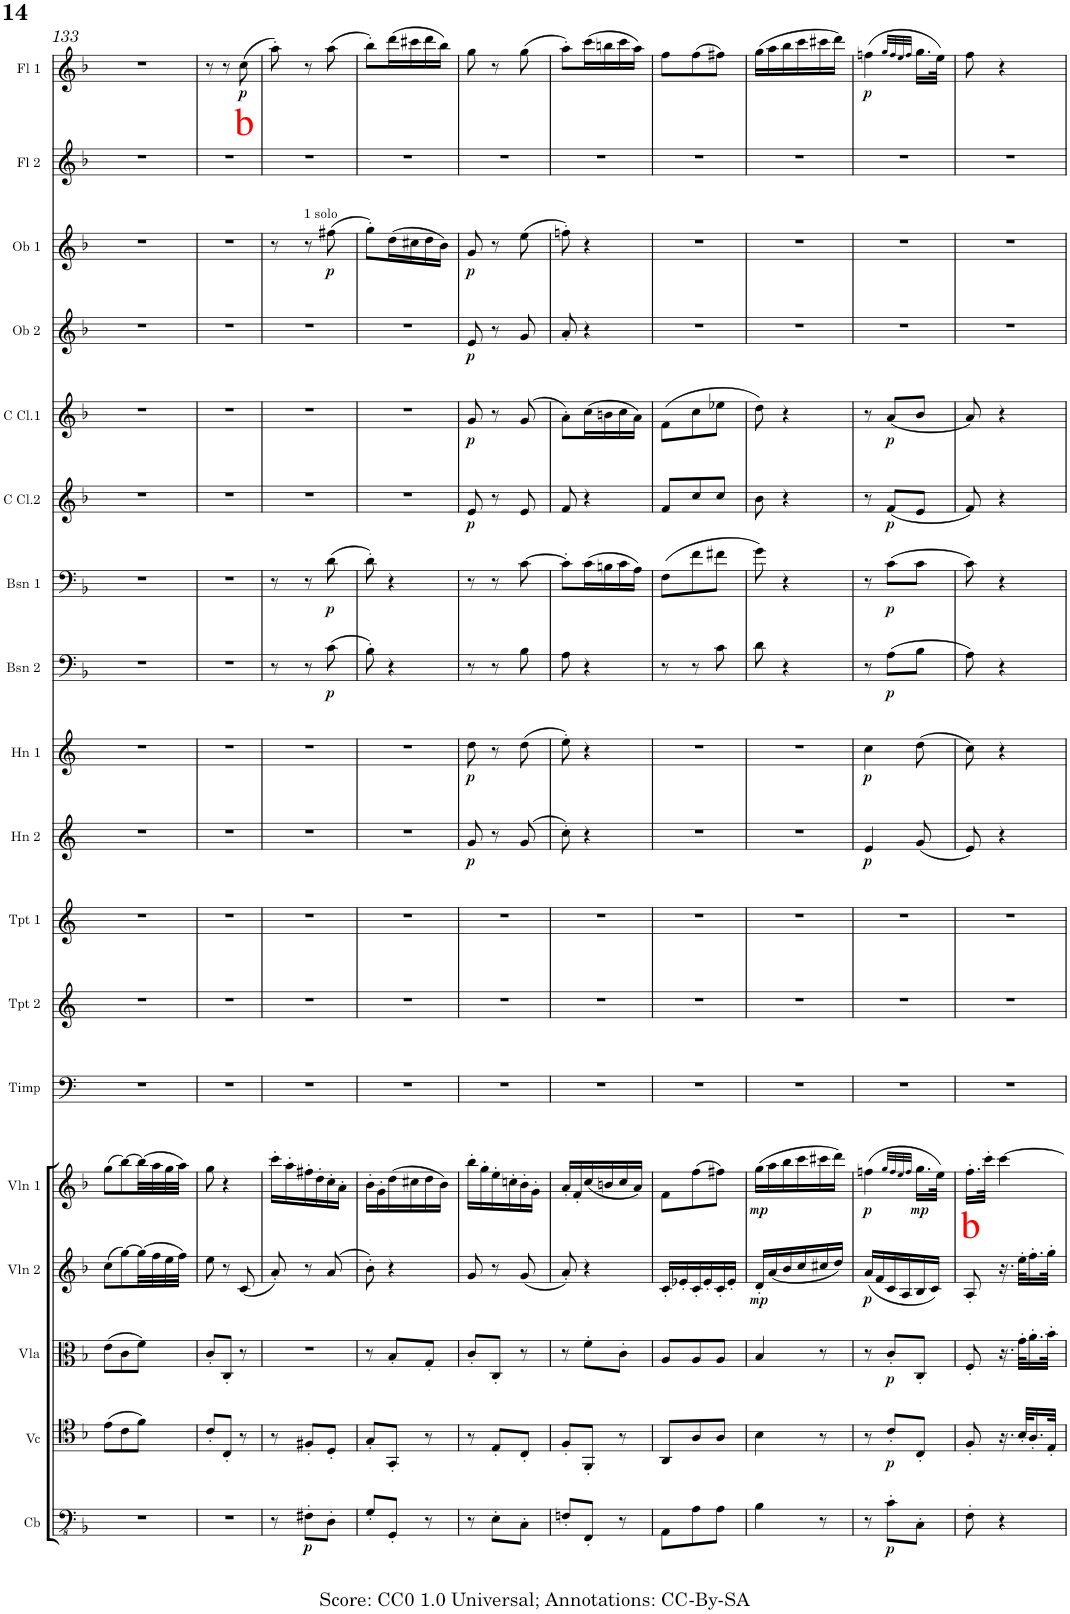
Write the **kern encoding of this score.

**kern	**dynam	**kern	**dynam	**kern	**dynam	**kern	**dynam	**kern	**text	**dynam	**kern	**kern	**kern	**kern	**dynam	**kern	**dynam	**kern	**dynam	**kern	**dynam	**kern	**dynam	**kern	**dynam	**kern	**dynam	**kern	**dynam	**kern	**kern	**text	**dynam
*part18	*part18	*part17	*part17	*part16	*part16	*part15	*part15	*part14	*part14	*part14	*part13	*part12	*part11	*part10	*part10	*part9	*part9	*part8	*part8	*part7	*part7	*part6	*part6	*part5	*part5	*part4	*part4	*part3	*part3	*part2	*part1	*part1	*part1
*staff18	*staff18	*staff17	*staff17	*staff16	*staff16	*staff15	*staff15	*staff14	*staff14	*staff14	*staff13	*staff12	*staff11	*staff10	*staff10	*staff9	*staff9	*staff8	*staff8	*staff7	*staff7	*staff6	*staff6	*staff5	*staff5	*staff4	*staff4	*staff3	*staff3	*staff2	*staff1	*staff1	*staff1
*I"Contrabass	*	*I"Violoncello	*	*I"Viola	*	*I"Violin 2	*	*I"Violin 1	*	*	*I"Timpani	*I"C Trumpet 2	*I"C Trumpet 1	*I"F Horn 2	*	*I"F Horn 1	*	*I"Bassoon 2	*	*I"Bassoon 1	*	*I"C Clarinet 2	*	*I"C Clarinet 1	*	*I"Oboe 2	*	*I"Oboe 1	*	*I"Flute 2	*I"Flute 1	*	*
*I'Cb	*	*I'Vc	*	*I'Vla	*	*I'Vln 2	*	*I'Vln 1	*	*	*I'Timp	*I'Tpt 2	*I'Tpt 1	*I'Hn 2	*	*I'Hn 1	*	*I'Bsn 2	*	*I'Bsn 1	*	*I'C Cl.2	*	*I'C Cl.1	*	*I'Ob 2	*	*I'Ob 1	*	*I'Fl 2	*I'Fl 1	*	*
!!LO:PB:g=z
*clefFv4	*	*clefC4	*	*clefC3	*	*clefG2	*	*clefG2	*	*	*clefF4	*clefG2	*clefG2	*clefG2	*	*clefG2	*	*clefF4	*	*clefF4	*	*clefG2	*	*clefG2	*	*clefG2	*	*clefG2	*	*clefG2	*clefG2	*	*
*	*	*	*	*	*	*	*	*	*	*	*	*	*	*Trd4c7	*	*Trd4c7	*	*	*	*	*	*Trd1c2	*	*Trd1c2	*	*	*	*	*	*	*	*	*
*k[b-]	*	*k[b-]	*	*k[b-]	*	*k[b-]	*	*k[b-]	*	*	*k[]	*k[]	*k[]	*k[]	*	*k[]	*	*k[b-]	*	*k[b-]	*	*k[b-]	*	*k[b-]	*	*k[b-]	*	*k[b-]	*	*k[b-]	*k[b-]	*	*
*F:	*	*F:	*	*F:	*	*F:	*	*F:	*	*	*	*	*	*	*	*	*	*F:	*	*F:	*	*F:	*	*F:	*	*F:	*	*F:	*	*F:	*F:	*	*
*M3/8	*	*M3/8	*	*M3/8	*	*M3/8	*	*M3/8	*	*	*M3/8	*M3/8	*M3/8	*M3/8	*	*M3/8	*	*M3/8	*	*M3/8	*	*M3/8	*	*M3/8	*	*M3/8	*	*M3/8	*	*M3/8	*M3/8	*	*
=133	=133	=133	=133	=133	=133	=133	=133	=133	=133	=133	=133	=133	=133	=133	=133	=133	=133	=133	=133	=133	=133	=133	=133	=133	=133	=133	=133	=133	=133	=133	=133	=133	=133
4.r	.	(8e\L	.	(8e\L	.	(8cc\L	.	(8gg\L	.	.	4.r	4.r	4.r	4.r	.	4.r	.	4.r	.	4.r	.	4.r	.	4.r	.	4.r	.	4.r	.	4.r	4.r	.	.
.	.	8c\	.	8c\	.	[8gg\)	.	[8bb-\)	.	.	.	.	.	.	.	.	.	.	.	.	.	.	.	.	.	.	.	.	.	.	.	.	.
.	.	8f\J)	.	8f\J)	.	(32gg\LL]	.	(32bb-\LL]	.	.	.	.	.	.	.	.	.	.	.	.	.	.	.	.	.	.	.	.	.	.	.	.	.
.	.	.	.	.	.	32ff\	.	32aa\	.	.	.	.	.	.	.	.	.	.	.	.	.	.	.	.	.	.	.	.	.	.	.	.	.
.	.	.	.	.	.	32ee\	.	32gg\	.	.	.	.	.	.	.	.	.	.	.	.	.	.	.	.	.	.	.	.	.	.	.	.	.
.	.	.	.	.	.	32ff\JJJ)	.	32aa\JJJ)	.	.	.	.	.	.	.	.	.	.	.	.	.	.	.	.	.	.	.	.	.	.	.	.	.
=134	=134	=134	=134	=134	=134	=134	=134	=134	=134	=134	=134	=134	=134	=134	=134	=134	=134	=134	=134	=134	=134	=134	=134	=134	=134	=134	=134	=134	=134	=134	=134	=134	=134
4.r	.	8c'/L	.	8c'/L	.	8ee\	.	8gg\	.	.	4.r	4.r	4.r	4.r	.	4.r	.	4.r	.	4.r	.	4.r	.	4.r	.	4.r	.	4.r	.	4.r	8r	.	.
.	.	8C'/J	.	8C'/J	.	8r	.	4r	.	.	.	.	.	.	.	.	.	.	.	.	.	.	.	.	.	.	.	.	.	.	8r	.	.
!	!	!	!	!	!	!	!	!	!	!	!	!	!	!	!	!	!	!	!	!	!	!	!	!	!	!	!	!	!	!	!	!LO:LY:b:color=#FF0000	!LO:DY:b
.	.	8r	.	8r	.	(8c/	.	.	.	.	.	.	.	.	.	.	.	.	.	.	.	.	.	.	.	.	.	.	.	.	(8cc\	b	p
=135	=135	=135	=135	=135	=135	=135	=135	=135	=135	=135	=135	=135	=135	=135	=135	=135	=135	=135	=135	=135	=135	=135	=135	=135	=135	=135	=135	=135	=135	=135	=135	=135	=135
8r	.	8r	.	4.r	.	8a'/)	.	16ccc'\LL	.	.	4.r	4.r	4.r	4.r	.	4.r	.	8r	.	8r	.	4.r	.	4.r	.	4.r	.	8r	.	4.r	8aa'\)	.	.
.	.	.	.	.	.	.	.	16aa'\	.	.	.	.	.	.	.	.	.	.	.	.	.	.	.	.	.	.	.	.	.	.	.	.	.
!	!	!	!	!	!	!	!	!	!	!	!	!	!	!	!	!	!	!	!	!	!	!	!	!	!	!	!	!LO:TX:a:t=1 solo	!	!	!	!	!
!	!LO:DY:b	!	!	!	!	!	!	!	!	!	!	!	!	!	!	!	!	!	!	!	!	!	!	!	!	!	!	!	!	!	!	!	!
8FF#X'\L	p	8F#X'/L	.	.	.	8r	.	16ff#X'\	.	.	.	.	.	.	.	.	.	8r	.	8r	.	.	.	.	.	.	.	8r	.	.	8r	.	.
.	.	.	.	.	.	.	.	16dd'\	.	.	.	.	.	.	.	.	.	.	.	.	.	.	.	.	.	.	.	.	.	.	.	.	.
!	!	!	!	!	!	!	!	!	!	!	!	!	!	!	!	!	!	!	!LO:DY:b	!	!LO:DY:b	!	!	!	!	!	!	!	!LO:DY:b	!	!	!	!
8DD'\J	.	8D'/J	.	.	.	(8a/	.	16cc'\	.	.	.	.	.	.	.	.	.	(8c\	p	(8d\	p	.	.	.	.	.	.	(8ff#X\	p	.	(8aa\	.	.
.	.	.	.	.	.	.	.	16a'\JJ	.	.	.	.	.	.	.	.	.	.	.	.	.	.	.	.	.	.	.	.	.	.	.	.	.
=136	=136	=136	=136	=136	=136	=136	=136	=136	=136	=136	=136	=136	=136	=136	=136	=136	=136	=136	=136	=136	=136	=136	=136	=136	=136	=136	=136	=136	=136	=136	=136	=136	=136
8GG'/L	.	8G'/L	.	8r	.	8b-'\)	.	16b-'\LL	.	.	4.r	4.r	4.r	4.r	.	4.r	.	8B-'\)	.	8d'\)	.	4.r	.	4.r	.	4.r	.	8gg'\L)	.	4.r	8bb-'\L)	.	.
.	.	.	.	.	.	.	.	16g'\	.	.	.	.	.	.	.	.	.	.	.	.	.	.	.	.	.	.	.	.	.	.	.	.	.
8GGG'/J	.	8GG'/J	.	8B-'/L	.	4r	.	(16dd\	.	.	.	.	.	.	.	.	.	4r	.	4r	.	.	.	.	.	.	.	(16dd\L	.	.	(16ddd\L	.	.
.	.	.	.	.	.	.	.	16cc#X\	.	.	.	.	.	.	.	.	.	.	.	.	.	.	.	.	.	.	.	16cc#X\	.	.	16ccc#X\	.	.
8r	.	8r	.	8G'/J	.	.	.	16dd\	.	.	.	.	.	.	.	.	.	.	.	.	.	.	.	.	.	.	.	16dd\	.	.	16ddd\	.	.
.	.	.	.	.	.	.	.	16b-\JJ)	.	.	.	.	.	.	.	.	.	.	.	.	.	.	.	.	.	.	.	16b-\JJ)	.	.	16bb-\JJ)	.	.
=137	=137	=137	=137	=137	=137	=137	=137	=137	=137	=137	=137	=137	=137	=137	=137	=137	=137	=137	=137	=137	=137	=137	=137	=137	=137	=137	=137	=137	=137	=137	=137	=137	=137
!	!	!	!	!	!	!	!	!	!	!	!	!	!	!	!LO:DY:b	!	!LO:DY:b	!	!	!	!	!	!LO:DY:b	!	!LO:DY:b	!	!LO:DY:b	!	!LO:DY:b	!	!	!	!
8r	.	8r	.	8c'/L	.	8g/	.	16bb-'\LL	.	.	4.r	4.r	4.r	8g/	p	8dd\	p	8r	.	8r	.	8e/	p	8g/	p	8e/	p	8g/	p	4.r	8gg\	.	.
.	.	.	.	.	.	.	.	16gg'\	.	.	.	.	.	.	.	.	.	.	.	.	.	.	.	.	.	.	.	.	.	.	.	.	.
8EE'\L	.	8E'/L	.	8C'/J	.	8r	.	16ee'\	.	.	.	.	.	8r	.	8r	.	8r	.	8r	.	8r	.	8r	.	8r	.	8r	.	.	8r	.	.
.	.	.	.	.	.	.	.	16ccn'\	.	.	.	.	.	.	.	.	.	.	.	.	.	.	.	.	.	.	.	.	.	.	.	.	.
8CC'\J	.	8C'/J	.	8r	.	(8g/	.	16b-'\	.	.	.	.	.	(8g/	.	(8dd\	.	8B-\	.	[8c\	.	8e/	.	(8g/	.	8g/	.	(8ee\	.	.	(8gg\	.	.
.	.	.	.	.	.	.	.	16g'\JJ	.	.	.	.	.	.	.	.	.	.	.	.	.	.	.	.	.	.	.	.	.	.	.	.	.
=138	=138	=138	=138	=138	=138	=138	=138	=138	=138	=138	=138	=138	=138	=138	=138	=138	=138	=138	=138	=138	=138	=138	=138	=138	=138	=138	=138	=138	=138	=138	=138	=138	=138
8FFn'/L	.	8F'/L	.	8r	.	8a'/)	.	16a'/LL	.	.	4.r	4.r	4.r	8cc'\)	.	8ee'\)	.	8A\	.	8c'\L]	.	8f/	.	8a'\L)	.	8a'/	.	8ffn'\)	.	4.r	8aa'\L)	.	.
.	.	.	.	.	.	.	.	16f'/	.	.	.	.	.	.	.	.	.	.	.	.	.	.	.	.	.	.	.	.	.	.	.	.	.
8FFF'/J	.	8FF'/J	.	8f'\L	.	4r	.	(16cc/	.	.	.	.	.	4r	.	4r	.	4r	.	(16c\L	.	4r	.	(16cc\L	.	4r	.	4r	.	.	(16ccc\L	.	.
.	.	.	.	.	.	.	.	16bn/	.	.	.	.	.	.	.	.	.	.	.	16Bn\	.	.	.	16bn\	.	.	.	.	.	.	16bbn\	.	.
8r	.	8r	.	8c'\J	.	.	.	16cc/	.	.	.	.	.	.	.	.	.	.	.	16c\	.	.	.	16cc\	.	.	.	.	.	.	16ccc\	.	.
.	.	.	.	.	.	.	.	16a/JJ)	.	.	.	.	.	.	.	.	.	.	.	16A\JJ)	.	.	.	16a\JJ)	.	.	.	.	.	.	16aa\JJ)	.	.
=139	=139	=139	=139	=139	=139	=139	=139	=139	=139	=139	=139	=139	=139	=139	=139	=139	=139	=139	=139	=139	=139	=139	=139	=139	=139	=139	=139	=139	=139	=139	=139	=139	=139
8AAA\L	.	8AA/L	.	8A/L	.	16c'/LL	.	8f\L	.	.	4.r	4.r	4.r	4.r	.	4.r	.	8r	.	(8F\L	.	8f/L	.	(8f\L	.	4.r	.	4.r	.	4.r	8ff\L	.	.
.	.	.	.	.	.	16e-X'/	.	.	.	.	.	.	.	.	.	.	.	.	.	.	.	.	.	.	.	.	.	.	.	.	.	.	.
8AA\	.	8A/	.	8A/	.	16c'/	.	(8ff\	.	.	.	.	.	.	.	.	.	8r	.	8f\	.	8cc/	.	8cc\	.	.	.	.	.	.	(8ff\	.	.
.	.	.	.	.	.	16e-'/	.	.	.	.	.	.	.	.	.	.	.	.	.	.	.	.	.	.	.	.	.	.	.	.	.	.	.
8AA\J	.	8A/J	.	8A/J	.	16c'/	.	8ff#X\J)	.	.	.	.	.	.	.	.	.	8c\	.	8f#X\J	.	8cc/J	.	8ee-X\J	.	.	.	.	.	.	8ff#X\J)	.	.
.	.	.	.	.	.	16e-'/JJ	.	.	.	.	.	.	.	.	.	.	.	.	.	.	.	.	.	.	.	.	.	.	.	.	.	.	.
=140	=140	=140	=140	=140	=140	=140	=140	=140	=140	=140	=140	=140	=140	=140	=140	=140	=140	=140	=140	=140	=140	=140	=140	=140	=140	=140	=140	=140	=140	=140	=140	=140	=140
!	!	!	!	!	!	!	!LO:DY:b	!	!	!LO:DY:b	!	!	!	!	!	!	!	!	!	!	!	!	!	!	!	!	!	!	!	!	!	!	!
4BB-\	.	4B-\	.	4B-/	.	16d'/LL	mp	(16gg\LL	.	mp	4.r	4.r	4.r	4.r	.	4.r	.	8d\	.	8g\)	.	8b-\	.	8dd\)	.	4.r	.	4.r	.	4.r	(16gg\LL	.	.
.	.	.	.	.	.	(16a/	.	16aa\	.	.	.	.	.	.	.	.	.	.	.	.	.	.	.	.	.	.	.	.	.	.	16aa\	.	.
.	.	.	.	.	.	16b-/	.	16bb-\	.	.	.	.	.	.	.	.	.	4r	.	4r	.	4r	.	4r	.	.	.	.	.	.	16bb-\	.	.
.	.	.	.	.	.	16cc/	.	16ccc\	.	.	.	.	.	.	.	.	.	.	.	.	.	.	.	.	.	.	.	.	.	.	16ccc\	.	.
8r	.	8r	.	8r	.	16cc#X/	.	16ccc#X\	.	.	.	.	.	.	.	.	.	.	.	.	.	.	.	.	.	.	.	.	.	.	16ccc#X\	.	.
.	.	.	.	.	.	16dd/JJ)	.	16ddd\JJ)	.	.	.	.	.	.	.	.	.	.	.	.	.	.	.	.	.	.	.	.	.	.	16ddd\JJ)	.	.
=141	=141	=141	=141	=141	=141	=141	=141	=141	=141	=141	=141	=141	=141	=141	=141	=141	=141	=141	=141	=141	=141	=141	=141	=141	=141	=141	=141	=141	=141	=141	=141	=141	=141
!	!	!	!	!	!	!	!LO:DY:b	!	!	!LO:DY:b	!	!	!	!	!LO:DY:b	!	!LO:DY:b	!	!	!	!	!	!	!	!	!	!	!	!	!	!	!	!LO:DY:b
8r	.	8r	.	8r	.	(16a/LL	p	(4ffn\	.	p	4.r	4.r	4.r	4e/	p	4cc\	p	8r	.	8r	.	8r	.	8r	.	4.r	.	4.r	.	4.r	(4ffn\	.	p
.	.	.	.	.	.	16f/	.	.	.	.	.	.	.	.	.	.	.	.	.	.	.	.	.	.	.	.	.	.	.	.	.	.	.
!	!LO:DY:b	!	!LO:DY:b	!	!LO:DY:b	!	!	!	!	!	!	!	!	!	!	!	!	!	!LO:DY:b	!	!LO:DY:b	!	!LO:DY:b	!	!LO:DY:b	!	!	!	!	!	!	!	!
8C'\L	p	8c'/L	p	8c'/L	p	16c/	.	.	.	.	.	.	.	.	.	.	.	(8A\L	p	(8c\L	p	(8f/L	p	(8a/L	p	.	.	.	.	.	.	.	.
.	.	.	.	.	.	16A/	.	.	.	.	.	.	.	.	.	.	.	.	.	.	.	.	.	.	.	.	.	.	.	.	.	.	.
.	.	.	.	.	.	.	.	32qgg/LLL	.	.	.	.	.	.	.	.	.	.	.	.	.	.	.	.	.	.	.	.	.	.	32qgg/LLL	.	.
.	.	.	.	.	.	.	.	32qff/	.	.	.	.	.	.	.	.	.	.	.	.	.	.	.	.	.	.	.	.	.	.	32qff/	.	.
.	.	.	.	.	.	.	.	32qee/	.	.	.	.	.	.	.	.	.	.	.	.	.	.	.	.	.	.	.	.	.	.	32qee/	.	.
.	.	.	.	.	.	.	.	32qff/JJJ	.	.	.	.	.	.	.	.	.	.	.	.	.	.	.	.	.	.	.	.	.	.	32qff/JJJ	.	.
!	!	!	!	!	!	!	!	!	!	!LO:DY:b	!	!	!	!	!	!	!	!	!	!	!	!	!	!	!	!	!	!	!	!	!	!	!
8CC'\J	.	8C'/J	.	8C'/J	.	16B-/	.	16.gg\LL	.	mp	.	.	.	(8g/	.	(8dd\	.	8B-\J	.	8c\J	.	8e/J	.	8b-/J	.	.	.	.	.	.	16.gg\LL	.	.
.	.	.	.	.	.	16c/JJ)	.	.	.	.	.	.	.	.	.	.	.	.	.	.	.	.	.	.	.	.	.	.	.	.	.	.	.
.	.	.	.	.	.	.	.	32ee\JJk)	.	.	.	.	.	.	.	.	.	.	.	.	.	.	.	.	.	.	.	.	.	.	32ee\JJk)	.	.
=142	=142	=142	=142	=142	=142	=142	=142	=142	=142	=142	=142	=142	=142	=142	=142	=142	=142	=142	=142	=142	=142	=142	=142	=142	=142	=142	=142	=142	=142	=142	=142	=142	=142
!	!	!	!	!	!	!	!	!	!LO:LY:b:color=#FF0000	!	!	!	!	!	!	!	!	!	!	!	!	!	!	!	!	!	!	!	!	!	!	!	!
8FF'\	.	8F'/	.	8F'/	.	8A'/	.	16.ff'\LL	b	.	4.r	4.r	4.r	8e/)	.	8cc\)	.	8A\)	.	8c\)	.	8f/)	.	8a/)	.	4.r	.	4.r	.	4.r	8ff\	.	.
.	.	.	.	.	.	.	.	32ccc'\JJk	.	.	.	.	.	.	.	.	.	.	.	.	.	.	.	.	.	.	.	.	.	.	.	.	.
4r	.	16.r	.	16.r	.	16.r	.	[4ccc\	.	.	.	.	.	4r	.	4r	.	4r	.	4r	.	4r	.	4r	.	.	.	.	.	.	4r	.	.
.	.	32B-'/KLL	.	32g'\KLL	.	32ee'\KLL	.	.	.	.	.	.	.	.	.	.	.	.	.	.	.	.	.	.	.	.	.	.	.	.	.	.	.
.	.	16.A'/	.	16.a'\	.	16.ff'\	.	.	.	.	.	.	.	.	.	.	.	.	.	.	.	.	.	.	.	.	.	.	.	.	.	.	.
.	.	32E'/JJk	.	32b-'\JJk	.	32gg'\JJk	.	.	.	.	.	.	.	.	.	.	.	.	.	.	.	.	.	.	.	.	.	.	.	.	.	.	.
=	=	=	=	=	=	=	=	=	=	=	=	=	=	=	=	=	=	=	=	=	=	=	=	=	=	=	=	=	=	=	=	=	=
*-	*-	*-	*-	*-	*-	*-	*-	*-	*-	*-	*-	*-	*-	*-	*-	*-	*-	*-	*-	*-	*-	*-	*-	*-	*-	*-	*-	*-	*-	*-	*-	*-	*-
